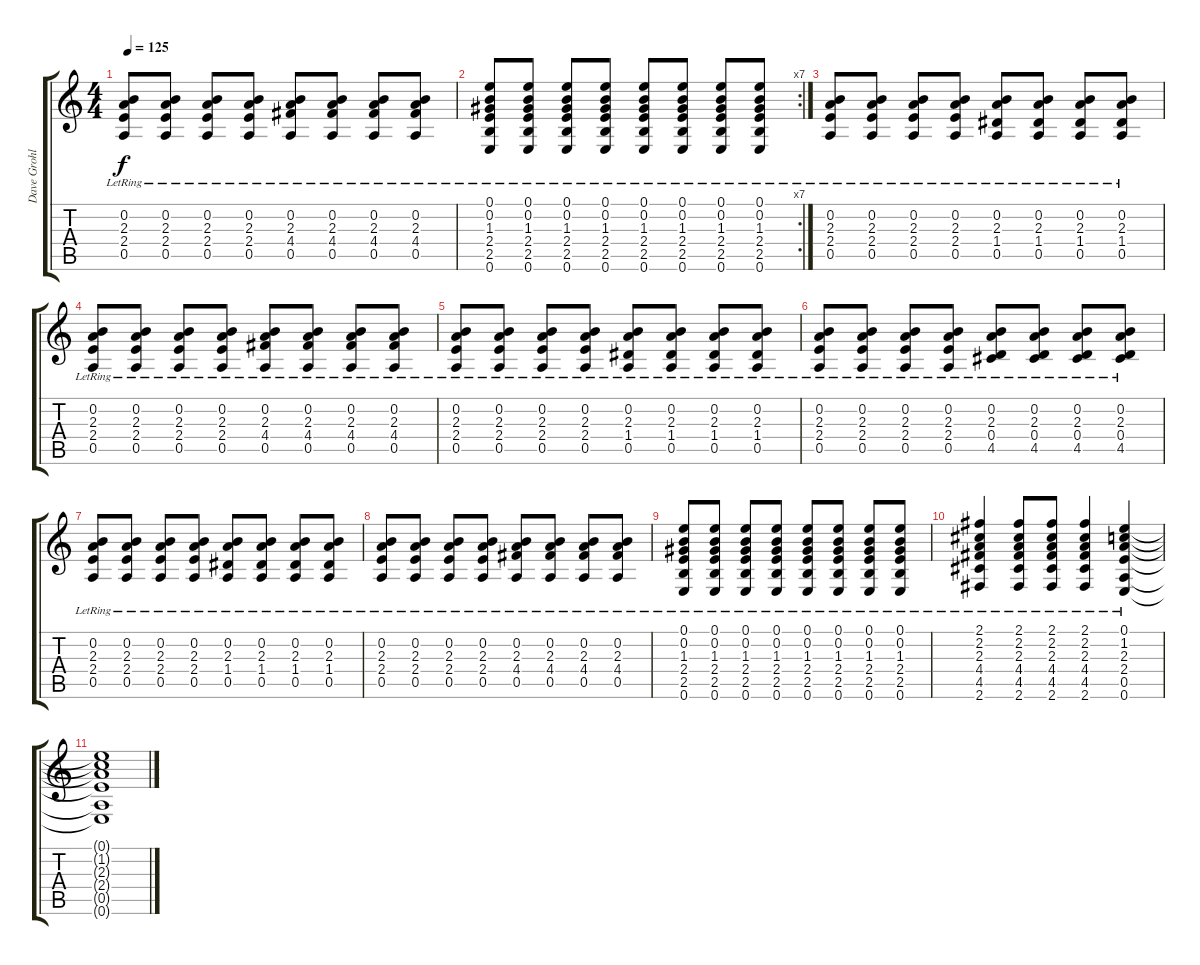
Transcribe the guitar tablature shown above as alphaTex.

\track ("Dave Grohl" "Dave Grohl") {instrument acousticguitarsteel}
\staff {score tabs}
\tuning (E4 B3 G3 D3 A2 E2) {hide}
\ts (4 4)
\tempo 125
\clef g2
\ks c
(0.2{lr} 2.3{lr} 2.4{lr} 0.5{lr}).8{dy f} (0.2{lr} 2.3{lr} 2.4{lr} 0.5{lr}).8 (0.2{lr} 2.3{lr} 2.4{lr} 0.5{lr}).8 (0.2{lr} 2.3{lr} 2.4{lr} 0.5{lr}).8 (0.2{lr} 2.3{lr} 4.4{lr} 0.5{lr}).8 (0.2{lr} 2.3{lr} 4.4{lr} 0.5{lr}).8 (0.2{lr} 2.3{lr} 4.4{lr} 0.5{lr}).8 (0.2{lr} 2.3{lr} 4.4{lr} 0.5{lr}).8 |
\rc 7
(0.1{lr} 0.2{lr} 1.3{lr} 2.4{lr} 2.5{lr} 0.6{lr}).8 (0.1{lr} 0.2{lr} 1.3{lr} 2.4{lr} 2.5{lr} 0.6{lr}).8 (0.1{lr} 0.2{lr} 1.3{lr} 2.4{lr} 2.5{lr} 0.6{lr}).8 (0.1{lr} 0.2{lr} 1.3{lr} 2.4{lr} 2.5{lr} 0.6{lr}).8 (0.1{lr} 0.2{lr} 1.3{lr} 2.4{lr} 2.5{lr} 0.6{lr}).8 (0.1{lr} 0.2{lr} 1.3{lr} 2.4{lr} 2.5{lr} 0.6{lr}).8 (0.1{lr} 0.2{lr} 1.3{lr} 2.4{lr} 2.5{lr} 0.6{lr}).8 (0.1{lr} 0.2{lr} 1.3{lr} 2.4{lr} 2.5{lr} 0.6{lr}).8 |
(0.2{lr} 2.3{lr} 2.4{lr} 0.5{lr}).8 (0.2{lr} 2.3{lr} 2.4{lr} 0.5{lr}).8 (0.2{lr} 2.3{lr} 2.4{lr} 0.5{lr}).8 (0.2{lr} 2.3{lr} 2.4{lr} 0.5{lr}).8 (0.2{lr} 2.3{lr} 1.4{lr} 0.5{lr}).8 (0.2{lr} 2.3{lr} 1.4{lr} 0.5{lr}).8 (0.2{lr} 2.3{lr} 1.4{lr} 0.5{lr}).8 (0.2{lr} 2.3{lr} 1.4{lr} 0.5{lr}).8 |
(0.2{lr} 2.3{lr} 2.4{lr} 0.5{lr}).8 (0.2{lr} 2.3{lr} 2.4{lr} 0.5{lr}).8 (0.2{lr} 2.3{lr} 2.4{lr} 0.5{lr}).8 (0.2{lr} 2.3{lr} 2.4{lr} 0.5{lr}).8 (0.2{lr} 2.3{lr} 4.4{lr} 0.5{lr}).8 (0.2{lr} 2.3{lr} 4.4{lr} 0.5{lr}).8 (0.2{lr} 2.3{lr} 4.4{lr} 0.5{lr}).8 (0.2{lr} 2.3{lr} 4.4{lr} 0.5{lr}).8 |
(0.2{lr} 2.3{lr} 2.4{lr} 0.5{lr}).8 (0.2{lr} 2.3{lr} 2.4{lr} 0.5{lr}).8 (0.2{lr} 2.3{lr} 2.4{lr} 0.5{lr}).8 (0.2{lr} 2.3{lr} 2.4{lr} 0.5{lr}).8 (0.2{lr} 2.3{lr} 1.4{lr} 0.5{lr}).8 (0.2{lr} 2.3{lr} 1.4{lr} 0.5{lr}).8 (0.2{lr} 2.3{lr} 1.4{lr} 0.5{lr}).8 (0.2{lr} 2.3{lr} 1.4{lr} 0.5{lr}).8 |
(0.2{lr} 2.3{lr} 2.4{lr} 0.5{lr}).8 (0.2{lr} 2.3{lr} 2.4{lr} 0.5{lr}).8 (0.2{lr} 2.3{lr} 2.4{lr} 0.5{lr}).8 (0.2{lr} 2.3{lr} 2.4{lr} 0.5{lr}).8 (0.2{lr} 2.3{lr} 0.4{lr} 4.5{lr}).8 (0.2{lr} 2.3{lr} 0.4{lr} 4.5{lr}).8 (0.2{lr} 2.3{lr} 0.4{lr} 4.5{lr}).8 (0.2{lr} 2.3{lr} 0.4{lr} 4.5{lr}).8 |
(0.2{lr} 2.3{lr} 2.4{lr} 0.5{lr}).8 (0.2{lr} 2.3{lr} 2.4{lr} 0.5{lr}).8 (0.2{lr} 2.3{lr} 2.4{lr} 0.5{lr}).8 (0.2{lr} 2.3{lr} 2.4{lr} 0.5{lr}).8 (0.2{lr} 2.3{lr} 1.4{lr} 0.5{lr}).8 (0.2{lr} 2.3{lr} 1.4{lr} 0.5{lr}).8 (0.2{lr} 2.3{lr} 1.4{lr} 0.5{lr}).8 (0.2{lr} 2.3{lr} 1.4{lr} 0.5{lr}).8 |
(0.2{lr} 2.3{lr} 2.4{lr} 0.5{lr}).8 (0.2{lr} 2.3{lr} 2.4{lr} 0.5{lr}).8 (0.2{lr} 2.3{lr} 2.4{lr} 0.5{lr}).8 (0.2{lr} 2.3{lr} 2.4{lr} 0.5{lr}).8 (0.2{lr} 2.3{lr} 4.4{lr} 0.5{lr}).8 (0.2{lr} 2.3{lr} 4.4{lr} 0.5{lr}).8 (0.2{lr} 2.3{lr} 4.4{lr} 0.5{lr}).8 (0.2{lr} 2.3{lr} 4.4{lr} 0.5{lr}).8 |
(0.1{lr} 0.2{lr} 1.3{lr} 2.4{lr} 2.5{lr} 0.6{lr}).8 (0.1{lr} 0.2{lr} 1.3{lr} 2.4{lr} 2.5{lr} 0.6{lr}).8 (0.1{lr} 0.2{lr} 1.3{lr} 2.4{lr} 2.5{lr} 0.6{lr}).8 (0.1{lr} 0.2{lr} 1.3{lr} 2.4{lr} 2.5{lr} 0.6{lr}).8 (0.1{lr} 0.2{lr} 1.3{lr} 2.4{lr} 2.5{lr} 0.6{lr}).8 (0.1{lr} 0.2{lr} 1.3{lr} 2.4{lr} 2.5{lr} 0.6{lr}).8 (0.1{lr} 0.2{lr} 1.3{lr} 2.4{lr} 2.5{lr} 0.6{lr}).8 (0.1{lr} 0.2{lr} 1.3{lr} 2.4{lr} 2.5{lr} 0.6{lr}).8 |
(2.1{lr} 2.2{lr} 2.3{lr} 4.4{lr} 4.5{lr} 2.6{lr}).4 (2.1{lr} 2.2{lr} 2.3{lr} 4.4{lr} 4.5{lr} 2.6{lr}).8 (2.1{lr} 2.2{lr} 2.3{lr} 4.4{lr} 4.5{lr} 2.6{lr}).8 (2.1{lr} 2.2{lr} 2.3{lr} 4.4{lr} 4.5{lr} 2.6{lr}).4 (0.1{lr} 1.2{lr} 2.3{lr} 2.4{lr} 0.5{lr} 0.6{lr}).4 |
(0.1{t} 1.2{t} 2.3{t} 2.4{t} 0.5{t} 0.6{t}).1
